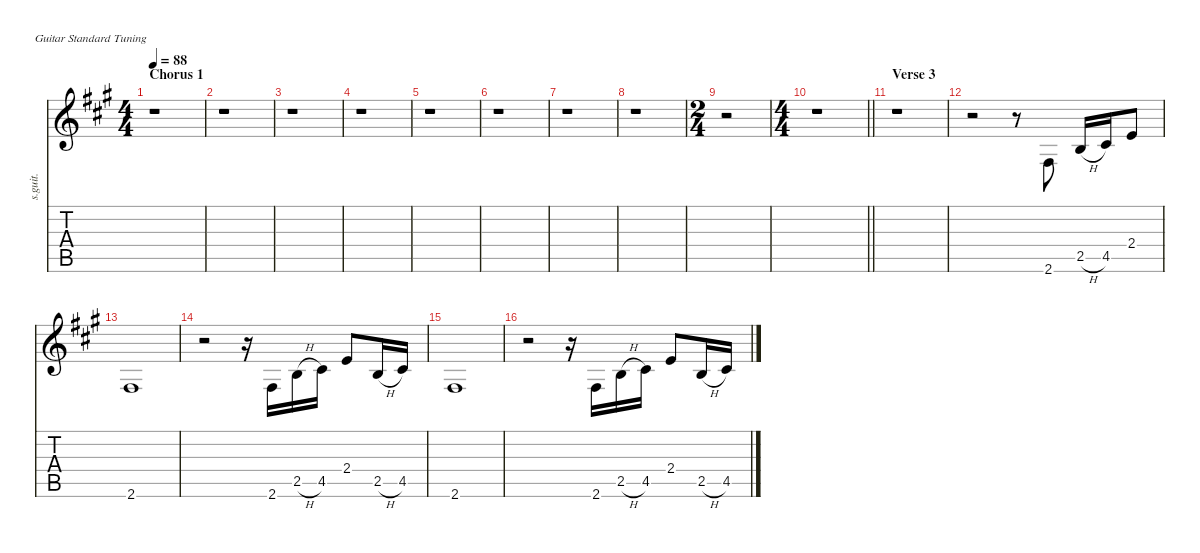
\defaultSystemsLayout 4
\hideDynamics
\bracketExtendMode nobrackets
\otherSystemsTrackNameOrientation horizontal
\track ("Acoustic Lead Guitar" "s.guit.") {defaultSystemsLayout 32 instrument acousticguitarsteel}
\staff {score tabs}
\tuning (E4 B3 G3 D3 A2 E2)
\ts (4 4)
\section ("" "Chorus 1")
\tempo 88
\clef g2
\ks f#minor
r.1{dy f beam Down} |
r.1{beam Down} |
r.1{beam Down} |
r.1{beam Down} |
r.1{beam Down} |
r.1{beam Down} |
r.1{beam Down} |
r.1{beam Down} |
\ts (2 4)
r.2{beam Down} |
\ts (4 4)
\barLineRight lightlight
r.1{beam Down} |
\section ("" "Verse 3")
r.1{beam Down} |
r.2{beam Down} r.8{beam Down} 2.6{acc #}.8{beam Up} 2.5{h acc forcenatural}.16{beam Up} 4.5{acc #}.16{beam Up} 2.4{acc forcenatural}.8{beam Up} |
2.6{acc #}.1{beam Up} |
r.2{beam Down} r.16{beam Down} 2.6{acc #}.16{beam Up} 2.5{h acc forcenatural}.16{beam Up} 4.5{acc #}.16{beam Up} 2.4{acc forcenatural}.8{beam Up} 2.5{h acc forcenatural}.16{beam Up} 4.5{acc #}.16{beam Up} |
2.6{acc #}.1{beam Up} |
r.2{beam Down} r.16{beam Down} 2.6{acc #}.16{beam Up} 2.5{h acc forcenatural}.16{beam Up} 4.5{acc #}.16{beam Up} 2.4{acc forcenatural}.8{beam Up} 2.5{h acc forcenatural}.16{beam Up} 4.5{acc #}.16{beam Up}
